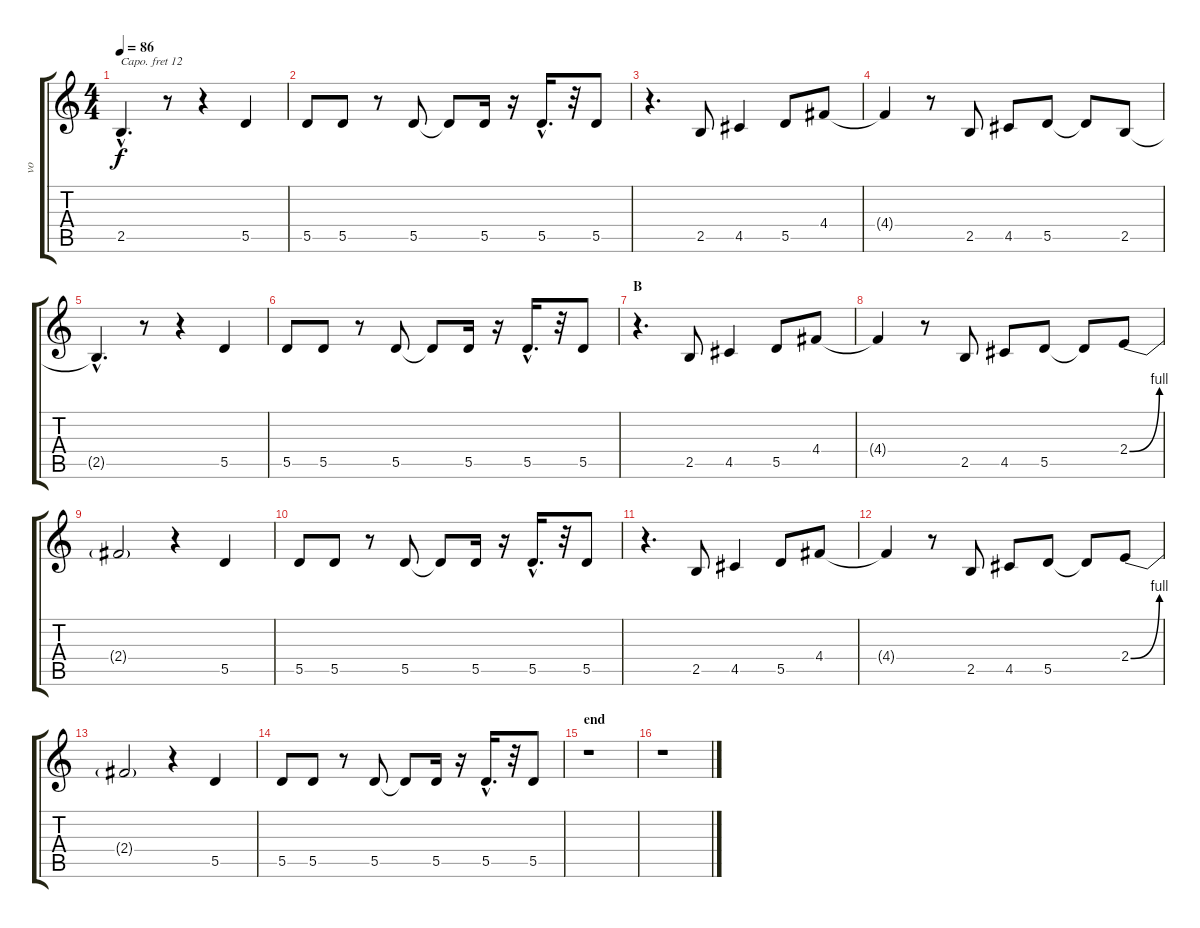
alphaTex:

\track ("vo" "vo") {instrument altosax}
\staff {score tabs}
\capo 12
\tuning (E4 B3 G3 D3 A2 E2) {hide}
\ts (4 4)
\tempo 86
\clef g2
\ks c
2.5{hac t}.4{d dy f} r.8 r.4 5.5.4 |
5.5.8 5.5.8 r.8 5.5.8 5.5{t}.8 5.5.16 r.16 5.5{hac}.16{d} r.32 5.5.8 |
r.4{d} 2.5.8 4.5.4 5.5.8 4.4.8 |
4.4{t}.4 r.8 2.5.8 4.5.8 5.5.8 5.5{t}.8 2.5.8 |
2.5{hac t}.4{d} r.8 r.4 5.5.4 |
5.5.8 5.5.8 r.8 5.5.8 5.5{t}.8 5.5.16 r.16 5.5{hac}.16{d} r.32 5.5.8 |
\section ("" "B")
r.4{d} 2.5.8 4.5.4 5.5.8 4.4.8 |
4.4{t}.4 r.8 2.5.8 4.5.8 5.5.8 5.5{t}.8 2.4{be (bend 0 0 60 4)}.8 |
2.4{t}.2 r.4 5.5.4 |
5.5.8 5.5.8 r.8 5.5.8 5.5{t}.8 5.5.16 r.16 5.5{hac}.16{d} r.32 5.5.8 |
r.4{d} 2.5.8 4.5.4 5.5.8 4.4.8 |
4.4{t}.4 r.8 2.5.8 4.5.8 5.5.8 5.5{t}.8 2.4{be (bend 0 0 60 4)}.8 |
2.4{t}.2 r.4 5.5.4 |
5.5.8 5.5.8 r.8 5.5.8 5.5{t}.8 5.5.16 r.16 5.5{hac}.16{d} r.32 5.5.8 |
\section ("" "end")
r.1 |
r.1
